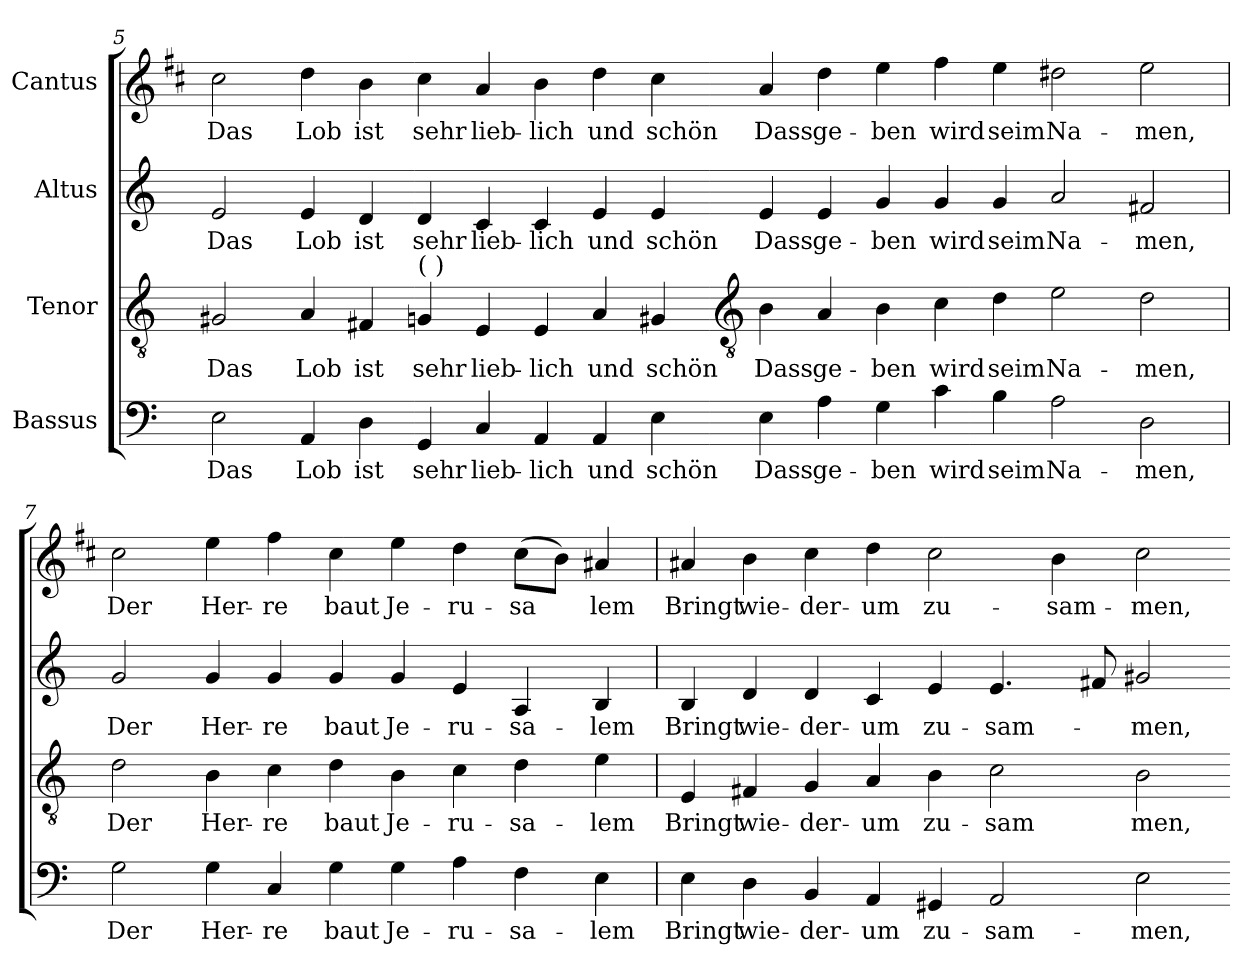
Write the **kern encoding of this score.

**kern	**text	**kern	**text	**kern	**text	**kern	**text
*part4	*part4	*part3	*part3	*part2	*part2	*part1	*part1
*staff4	*staff4	*staff3	*staff3	*staff2	*staff2	*staff1	*staff1
*I"Bassus	*	*I"Tenor	*	*I"Altus	*	*I"Cantus	*
*clefF4	*	*clefGv2	*	*clefG2	*	*clefG2	*
*	*	*	*	*	*	*ITrd1c2	*
*k[]	*	*k[]	*	*k[]	*	*k[]	*
*C:	*	*C:	*	*C:	*	*C:	*
=5	=5	=5	=5	=5	=5	=5	=5
!	!LO:LY:b	!	!LO:LY:b	!	!LO:LY:b	!	!LO:LY:b
2E	Das	2G#X	Das	2e	Das	2b	Das
!	!LO:LY:b	!	!LO:LY:b	!	!LO:LY:b	!	!LO:LY:b
4AA	Lob	4A	Lob	4e	Lob	4cc	Lob
!	!LO:LY:b	!	!LO:LY:b	!	!LO:LY:b	!	!LO:LY:b
4D	ist	4F#X	ist	4d	ist	4a	ist
!	!	!LO:TX:a:t=(  )	!	!	!	!	!
!	!LO:LY:b	!	!LO:LY:b	!	!LO:LY:b	!	!LO:LY:b
4GG	sehr	4G	sehr	4d	sehr	4b	sehr
!	!LO:LY:b	!	!LO:LY:b	!	!LO:LY:b	!	!LO:LY:b
4C	lieb-	4E	lieb-	4c	lieb-	4g	lieb-
!	!LO:LY:b	!	!LO:LY:b	!	!LO:LY:b	!	!LO:LY:b
4AA	-lich	4E	-lich	4c	-lich	4a	-lich
!	!LO:LY:b	!	!LO:LY:b	!	!LO:LY:b	!	!LO:LY:b
4AA	und	4A	und	4e	und	4cc	und
!	!LO:LY:b	!	!LO:LY:b	!	!LO:LY:b	!	!LO:LY:b
4E	schön	4G#X	schön	4e	schön	4b	schön
!!LO:LB:g=z
=6-	=6-	=6-	=6-	=6-	=6-	=6-	=6-
*	*	*clefGv2	*	*	*	*	*
!	!LO:LY:b	!	!LO:LY:b	!	!LO:LY:b	!	!LO:LY:b
4E	Dass	4B	Dass	4e	Dass	4g	Dass
!	!LO:LY:b	!	!LO:LY:b	!	!LO:LY:b	!	!LO:LY:b
4A	ge-	4A	ge-	4e	ge-	4cc	ge-
!	!LO:LY:b	!	!LO:LY:b	!	!LO:LY:b	!	!LO:LY:b
4G	-ben	4B	-ben	4g	-ben	4dd	-ben
!	!LO:LY:b	!	!LO:LY:b	!	!LO:LY:b	!	!LO:LY:b
4c	wird	4c	wird	4g	wird	4ee	wird
!	!LO:LY:b	!	!LO:LY:b	!	!LO:LY:b	!	!LO:LY:b
4B	seim	4d	seim	4g	seim	4dd	seim
!	!LO:LY:b	!	!LO:LY:b	!	!LO:LY:b	!	!LO:LY:b
2A	Na-	2e	Na-	2a	Na-	2cc#X	Na-
!	!LO:LY:b	!	!LO:LY:b	!	!LO:LY:b	!	!LO:LY:b
2D	-men,	2d	-men,	2f#X	-men,	2dd	-men,
=7	=7	=7	=7	=7	=7	=7	=7
!	!LO:LY:b	!	!LO:LY:b	!	!LO:LY:b	!	!LO:LY:b
2G	Der	2d	Der	2g	Der	2b	Der
!	!LO:LY:b	!	!LO:LY:b	!	!LO:LY:b	!	!LO:LY:b
4G	Her-	4B	Her-	4g	Her-	4dd	Her-
!	!LO:LY:b	!	!LO:LY:b	!	!LO:LY:b	!	!LO:LY:b
4C	-re	4c	-re	4g	-re	4ee	-re
!	!LO:LY:b	!	!LO:LY:b	!	!LO:LY:b	!	!LO:LY:b
4G	baut	4d	baut	4g	baut	4b	baut
!	!LO:LY:b	!	!LO:LY:b	!	!LO:LY:b	!	!LO:LY:b
4G	Je-	4B	Je-	4g	Je-	4dd	Je-
!	!LO:LY:b	!	!LO:LY:b	!	!LO:LY:b	!	!LO:LY:b
4A	-ru-	4c	-ru-	4e	-ru-	4cc	-ru-
!	!LO:LY:b	!	!LO:LY:b	!	!LO:LY:b	!	!LO:LY:b
4F	-sa-	4d	-sa-	4A	-sa-	(<8bL	-sa
.	.	.	.	.	.	8aJ)	.
!	!LO:LY:b	!	!LO:LY:b	!	!LO:LY:b	!	!LO:LY:b
4E	-lem	4e	-lem	4B	-lem	4g#X	lem
=8	=8	=8	=8	=8	=8	=8	=8
!	!LO:LY:b	!	!LO:LY:b	!	!LO:LY:b	!	!LO:LY:b
4E	Bringt	4E	Bringt	4B	Bringt	4g#X	Bringt
!	!LO:LY:b	!	!LO:LY:b	!	!LO:LY:b	!	!LO:LY:b
4D	wie-	4F#X	wie-	4d	wie-	4a	wie-
!	!LO:LY:b	!	!LO:LY:b	!	!LO:LY:b	!	!LO:LY:b
4BB	-der-	4G	-der-	4d	-der-	4b	-der-
!	!LO:LY:b	!	!LO:LY:b	!	!LO:LY:b	!	!LO:LY:b
4AA	-um	4A	-um	4c	-um	4cc	-um
!	!LO:LY:b	!	!LO:LY:b	!	!LO:LY:b	!	!LO:LY:b
4GG#X	zu-	4B	zu-	4e	zu-	2b	zu-
!	!LO:LY:b	!	!LO:LY:b	!	!LO:LY:b	!	!
2AA	-sam-	2c	-sam	4.e	-sam-	.	.
!	!	!	!	!	!	!	!LO:LY:b
.	.	.	.	.	.	4a	-sam-
.	.	.	.	8f#X	.	.	.
!	!LO:LY:b	!	!LO:LY:b	!	!LO:LY:b	!	!LO:LY:b
2E	-men,	2B	men,	2g#X	-men,	2b	-men,
=-	=-	=-	=-	=-	=-	=-	=-
*-	*-	*-	*-	*-	*-	*-	*-
